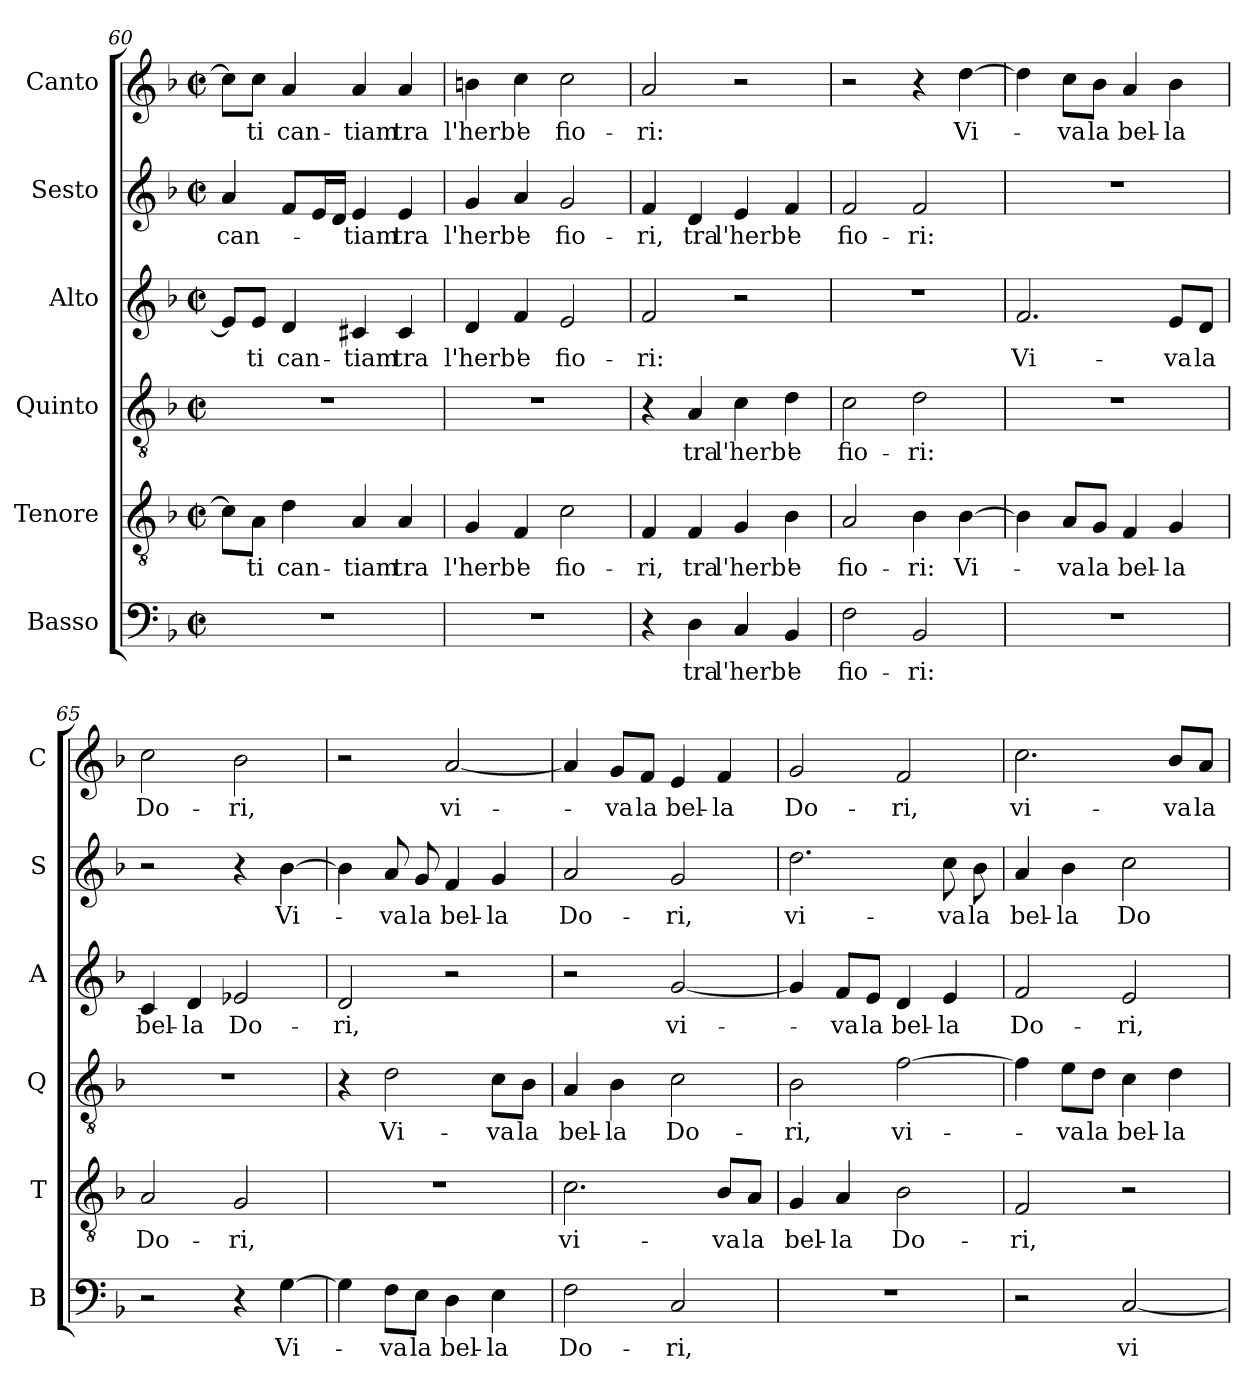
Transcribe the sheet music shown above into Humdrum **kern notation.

**kern	**text	**kern	**text	**kern	**text	**kern	**text	**kern	**text	**kern	**text
*part6	*part6	*part5	*part5	*part4	*part4	*part3	*part3	*part2	*part2	*part1	*part1
*staff6	*staff6	*staff5	*staff5	*staff4	*staff4	*staff3	*staff3	*staff2	*staff2	*staff1	*staff1
*I"Basso	*	*I"Tenore	*	*I"Quinto	*	*I"Alto	*	*I"Sesto	*	*I"Canto	*
*I'B	*	*I'T	*	*I'Q	*	*I'A	*	*I'S	*	*I'C	*
*clefF4	*	*clefGv2	*	*clefGv2	*	*clefG2	*	*clefG2	*	*clefG2	*
*k[b-]	*	*k[b-]	*	*k[b-]	*	*k[b-]	*	*k[b-]	*	*k[b-]	*
*F:	*	*F:	*	*F:	*	*F:	*	*F:	*	*F:	*
*M2/2	*	*M2/2	*	*M2/2	*	*M2/2	*	*M2/2	*	*M2/2	*
*met(c|)	*	*met(c|)	*	*met(c|)	*	*met(c|)	*	*met(c|)	*	*met(c|)	*
=60	=60	=60	=60	=60	=60	=60	=60	=60	=60	=60	=60
!	!	!	!	!	!	!	!	!	!LO:LY:b	!	!
1r	.	8c\L]	.	1r	.	8e/L]	.	4a/	can-	8cc\L]	.
!	!	!	!LO:LY:b	!	!	!	!LO:LY:b	!	!	!	!LO:LY:b
.	.	8A\J	-ti	.	.	8e/J	-ti	.	.	8cc\J	-ti
!	!	!	!LO:LY:b	!	!	!	!LO:LY:b	!	!	!	!LO:LY:b
.	.	4d\	can-	.	.	4d/	can-	8f/L	.	4a/	can-
.	.	.	.	.	.	.	.	16e/L	.	.	.
.	.	.	.	.	.	.	.	16d/JJ	.	.	.
!	!	!	!LO:LY:b	!	!	!	!LO:LY:b	!	!LO:LY:b	!	!LO:LY:b
.	.	4A/	-tiam	.	.	4c#X/	-tiam	4e/	-tiam	4a/	-tiam
!	!	!	!LO:LY:b	!	!	!	!LO:LY:b	!	!LO:LY:b	!	!LO:LY:b
.	.	4A/	tra	.	.	4c#/	tra	4e/	tra	4a/	tra
=61	=61	=61	=61	=61	=61	=61	=61	=61	=61	=61	=61
!	!	!	!LO:LY:b	!	!	!	!LO:LY:b	!	!LO:LY:b	!	!LO:LY:b
1r	.	4G/	l'herb'	1r	.	4d/	l'herb'	4g/	l'herb'	4bn\	l'herb'
!	!	!	!LO:LY:b	!	!	!	!LO:LY:b	!	!LO:LY:b	!	!LO:LY:b
.	.	4F/	e	.	.	4f/	e	4a/	e	4cc\	e
!	!	!	!LO:LY:b	!	!	!	!LO:LY:b	!	!LO:LY:b	!	!LO:LY:b
.	.	2c\	fio-	.	.	2e/	fio-	2g/	fio-	2cc\	fio-
=62	=62	=62	=62	=62	=62	=62	=62	=62	=62	=62	=62
!	!	!	!LO:LY:b	!	!	!	!LO:LY:b	!	!LO:LY:b	!	!LO:LY:b
4r	.	4F/	-ri,	4r	.	2f/	-ri:	4f/	-ri,	2a/	-ri:
!	!LO:LY:b	!	!LO:LY:b	!	!LO:LY:b	!	!	!	!LO:LY:b	!	!
4D\	tra	4F/	tra	4A/	tra	.	.	4d/	tra	.	.
!	!LO:LY:b	!	!LO:LY:b	!	!LO:LY:b	!	!	!	!LO:LY:b	!	!
4C/	l'herb'	4G/	l'herb'	4c\	l'herb'	2r	.	4e/	l'herb'	2r	.
!	!LO:LY:b	!	!LO:LY:b	!	!LO:LY:b	!	!	!	!LO:LY:b	!	!
4BB-/	e	4B-\	e	4d\	e	.	.	4f/	e	.	.
!!LO:LB:g=z
=63	=63	=63	=63	=63	=63	=63	=63	=63	=63	=63	=63
!	!LO:LY:b	!	!LO:LY:b	!	!LO:LY:b	!	!	!	!LO:LY:b	!	!
2F\	fio-	2A/	fio-	2c\	fio-	1r	.	2f/	fio-	2r	.
!	!LO:LY:b	!	!LO:LY:b	!	!LO:LY:b	!	!	!	!LO:LY:b	!	!
2BB-/	-ri:	4B-\	-ri:	2d\	-ri:	.	.	2f/	-ri:	4r	.
!	!	!	!LO:LY:b	!	!	!	!	!	!	!	!LO:LY:b
.	.	[4B-\	Vi-	.	.	.	.	.	.	[4dd\	Vi-
=64	=64	=64	=64	=64	=64	=64	=64	=64	=64	=64	=64
!	!	!	!	!	!	!	!LO:LY:b	!	!	!	!
1r	.	4B-\]	.	1r	.	2.f/	Vi-	1r	.	4dd\]	.
!	!	!	!LO:LY:b	!	!	!	!	!	!	!	!LO:LY:b
.	.	8A/L	-va	.	.	.	.	.	.	8cc\L	-va
!	!	!	!LO:LY:b	!	!	!	!	!	!	!	!LO:LY:b
.	.	8G/J	la	.	.	.	.	.	.	8b-\J	la
!	!	!	!LO:LY:b	!	!	!	!	!	!	!	!LO:LY:b
.	.	4F/	bel-	.	.	.	.	.	.	4a/	bel-
!	!	!	!LO:LY:b	!	!	!	!LO:LY:b	!	!	!	!LO:LY:b
.	.	4G/	-la	.	.	8e/L	-va	.	.	4b-\	-la
!	!	!	!	!	!	!	!LO:LY:b	!	!	!	!
.	.	.	.	.	.	8d/J	la	.	.	.	.
=65	=65	=65	=65	=65	=65	=65	=65	=65	=65	=65	=65
!	!	!	!LO:LY:b	!	!	!	!LO:LY:b	!	!	!	!LO:LY:b
2r	.	2A/	Do-	1r	.	4c/	bel-	2r	.	2cc\	Do-
!	!	!	!	!	!	!	!LO:LY:b	!	!	!	!
.	.	.	.	.	.	4d/	-la	.	.	.	.
!	!	!	!LO:LY:b	!	!	!	!LO:LY:b	!	!	!	!LO:LY:b
4r	.	2G/	-ri,	.	.	2e-X/	Do-	4r	.	2b-\	-ri,
!	!LO:LY:b	!	!	!	!	!	!	!	!LO:LY:b	!	!
[4G\	Vi-	.	.	.	.	.	.	[4b-\	Vi-	.	.
=66	=66	=66	=66	=66	=66	=66	=66	=66	=66	=66	=66
!	!	!	!	!	!	!	!LO:LY:b	!	!	!	!
4G\]	.	1r	.	4r	.	2d/	-ri,	4b-\]	.	2r	.
!	!LO:LY:b	!	!	!	!LO:LY:b	!	!	!	!LO:LY:b	!	!
8F\L	-va	.	.	2d\	Vi-	.	.	8a/	-va	.	.
!	!LO:LY:b	!	!	!	!	!	!	!	!LO:LY:b	!	!
8E\J	la	.	.	.	.	.	.	8g/	la	.	.
!	!LO:LY:b	!	!	!	!	!	!	!	!LO:LY:b	!	!LO:LY:b
4D\	bel-	.	.	.	.	2r	.	4f/	bel-	[2a/	vi-
!	!LO:LY:b	!	!	!	!LO:LY:b	!	!	!	!LO:LY:b	!	!
4E\	-la	.	.	8c\L	-va	.	.	4g/	-la	.	.
!	!	!	!	!	!LO:LY:b	!	!	!	!	!	!
.	.	.	.	8B-\J	la	.	.	.	.	.	.
=67	=67	=67	=67	=67	=67	=67	=67	=67	=67	=67	=67
!	!LO:LY:b	!	!LO:LY:b	!	!LO:LY:b	!	!	!	!LO:LY:b	!	!
2F\	Do-	2.c\	vi-	4A/	bel-	2r	.	2a/	Do-	4a/]	.
!	!	!	!	!	!LO:LY:b	!	!	!	!	!	!LO:LY:b
.	.	.	.	4B-\	-la	.	.	.	.	8g/L	-va
!	!	!	!	!	!	!	!	!	!	!	!LO:LY:b
.	.	.	.	.	.	.	.	.	.	8f/J	la
!	!LO:LY:b	!	!	!	!LO:LY:b	!	!LO:LY:b	!	!LO:LY:b	!	!LO:LY:b
2C/	-ri,	.	.	2c\	Do-	[2g/	vi-	2g/	-ri,	4e/	bel-
!	!	!	!LO:LY:b	!	!	!	!	!	!	!	!LO:LY:b
.	.	8B-/L	-va	.	.	.	.	.	.	4f/	-la
!	!	!	!LO:LY:b	!	!	!	!	!	!	!	!
.	.	8A/J	la	.	.	.	.	.	.	.	.
=68	=68	=68	=68	=68	=68	=68	=68	=68	=68	=68	=68
!	!	!	!LO:LY:b	!	!LO:LY:b	!	!	!	!LO:LY:b	!	!LO:LY:b
1r	.	4G/	bel-	2B-\	-ri,	4g/]	.	2.dd\	vi-	2g/	Do-
!	!	!	!LO:LY:b	!	!	!	!LO:LY:b	!	!	!	!
.	.	4A/	-la	.	.	8f/L	-va	.	.	.	.
!	!	!	!	!	!	!	!LO:LY:b	!	!	!	!
.	.	.	.	.	.	8e/J	la	.	.	.	.
!	!	!	!LO:LY:b	!	!LO:LY:b	!	!LO:LY:b	!	!	!	!LO:LY:b
.	.	2B-\	Do-	[2f\	vi-	4d/	bel-	.	.	2f/	-ri,
!	!	!	!	!	!	!	!LO:LY:b	!	!LO:LY:b	!	!
.	.	.	.	.	.	4e/	-la	8cc\	-va	.	.
!	!	!	!	!	!	!	!	!	!LO:LY:b	!	!
.	.	.	.	.	.	.	.	8b-\	la	.	.
!!LO:PB:g=z
=69	=69	=69	=69	=69	=69	=69	=69	=69	=69	=69	=69
!	!	!	!LO:LY:b	!	!	!	!LO:LY:b	!	!LO:LY:b	!	!LO:LY:b
2r	.	2F/	-ri,	4f\]	.	2f/	Do-	4a/	bel-	2.cc\	vi-
!	!	!	!	!	!LO:LY:b	!	!	!	!LO:LY:b	!	!
.	.	.	.	8e\L	-va	.	.	4b-\	-la	.	.
!	!	!	!	!	!LO:LY:b	!	!	!	!	!	!
.	.	.	.	8d\J	la	.	.	.	.	.	.
!	!LO:LY:b	!	!	!	!LO:LY:b	!	!LO:LY:b	!	!LO:LY:b	!	!
[2C/	vi-	2r	.	4c\	bel-	2e/	-ri,	2cc\	Do-	.	.
!	!	!	!	!	!LO:LY:b	!	!	!	!	!	!LO:LY:b
.	.	.	.	4d\	-la	.	.	.	.	8b-/L	-va
!	!	!	!	!	!	!	!	!	!	!	!LO:LY:b
.	.	.	.	.	.	.	.	.	.	8a/J	la
=	=	=	=	=	=	=	=	=	=	=	=
*-	*-	*-	*-	*-	*-	*-	*-	*-	*-	*-	*-
